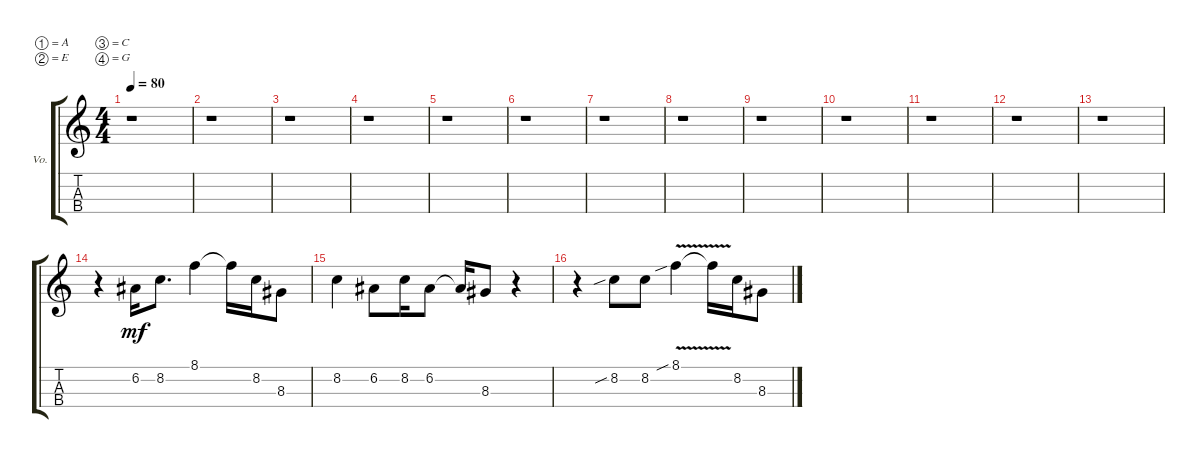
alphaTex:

\bracketExtendMode groupsimilarinstruments
\firstSystemTrackNameOrientation horizontal
\otherSystemsTrackNameOrientation horizontal
\track ("Vocals" "Vo.") {instrument shamisen}
\staff {score tabs}
\tuning (A4 E4 C4 G4)
\ts (4 4)
\tempo 80
\clef g2
\ks c
r.1{dy mf instrument shamisen} |
\scale
0.386139 r.1 |
\scale
0.20462 r.1 |
\scale
0.20462 r.1 |
\scale
0.20462 r.1 |
\scale
0.25 r.1 |
\scale
0.25 r.1 |
\scale
0.25 r.1 |
\scale
0.25 r.1 |
\scale
0.25 r.1 |
\scale
0.25 r.1 |
\scale
0.25 r.1 |
\scale
0.25 r.1 |
\scale
0.25 r.4 6.2.16 8.2.8{d} 8.1.4 8.1{t}.16 8.2.16 8.3.8 |
\scale
0.25 8.2.4 6.2.8 8.2.16 6.2.8 6.2{t}.16 8.3.8 r.4 |
\scale
0.25 r.4 8.2{sib}.8 8.2.8 8.1{v sib}.4 8.1{t}.16 8.2.16 8.3.8
